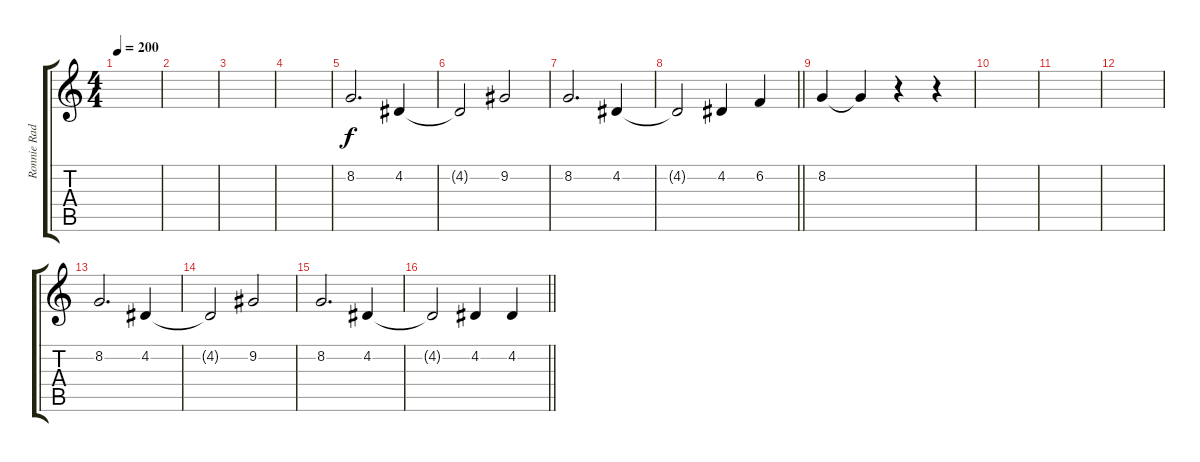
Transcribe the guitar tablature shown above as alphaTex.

\track ("Ronnie Radke - Vocals" "Ronnie Rad") {instrument altosax}
\staff {score tabs}
\tuning (E4 B3 G3 D3 A2 E2) {hide}
\ts (4 4)
\tempo 200
\clef g2
\ks c
|
|
|
|
8.2.2{d volume 13 balance 4} 4.2.4 |
4.2{t}.2 9.2.2 |
8.2.2{d} 4.2.4 |
\barLineRight lightlight
4.2{t}.2 4.2.4 6.2.4 |
8.2.4 8.2{t}.4 r.4 r.4 |
|
|
|
8.2.2{d} 4.2.4 |
4.2{t}.2 9.2.2 |
8.2.2{d} 4.2.4 |
\barLineRight lightlight
4.2{t}.2 4.2.4 4.2.4
